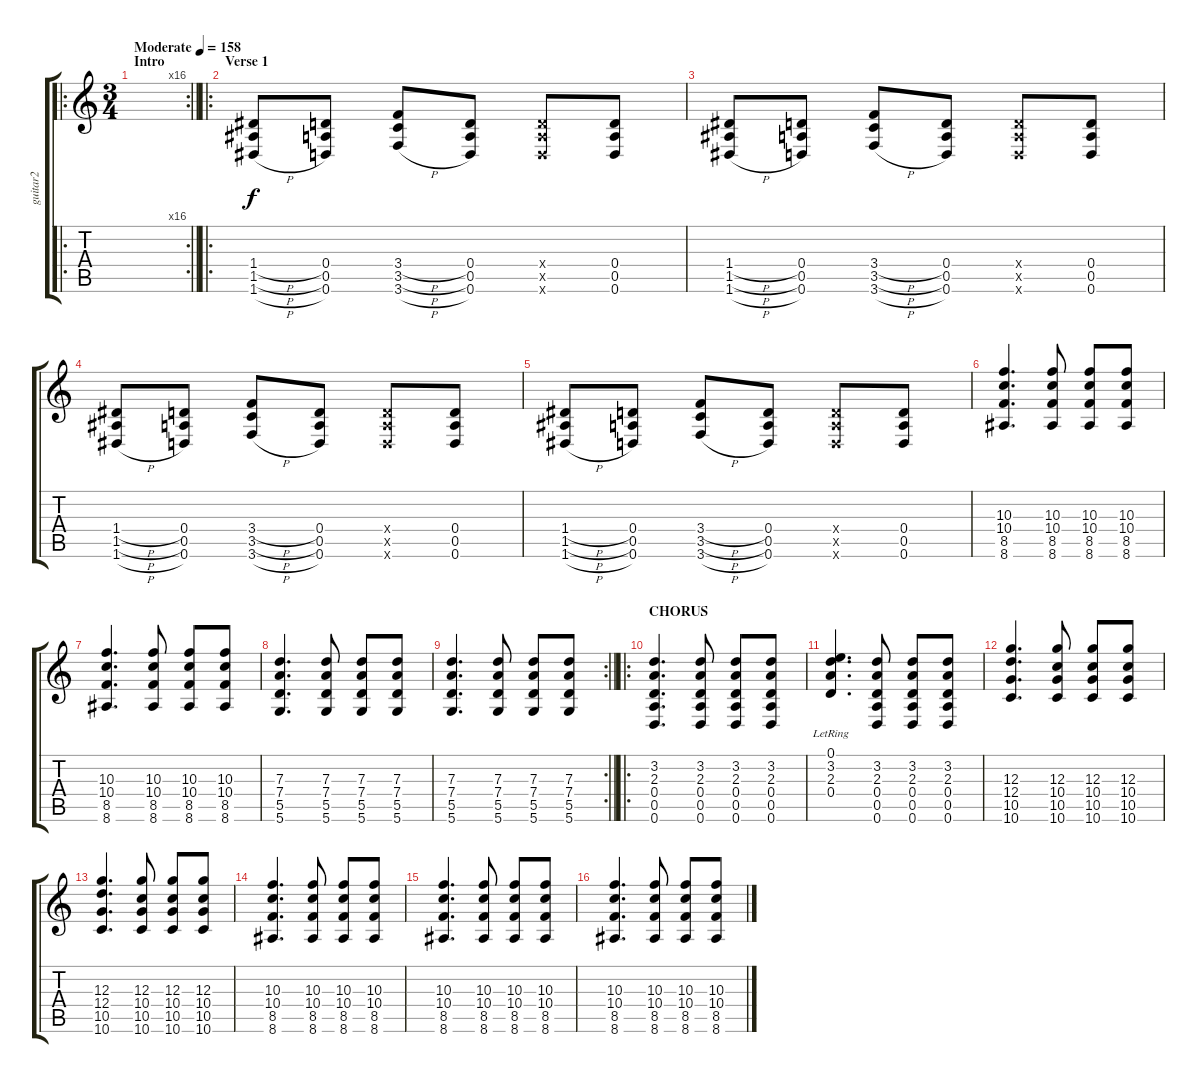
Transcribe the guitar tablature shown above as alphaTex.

\track ("guitar2" "guitar2") {instrument distortionguitar}
\staff {score tabs}
\tuning (E4 B3 G3 D3 A2 D2) {hide}
\ro
\rc 16
\ts (3 4)
\section ("" "Intro")
\tempo (158 "Moderate")
\clef g2
\barLineRight lightlight
\ks c
|
\ro
\section ("" "Verse 1")
(1.4{h} 1.5{h} 1.6{h}).8 (0.4 0.5 0.6).8 (3.4{h} 3.5{h} 3.6{h}).8 (0.4 0.5 0.6).8 (0.4{x} 0.5{x} 0.6{x}).8 (0.4 0.5 0.6).8 |
(1.4{h} 1.5{h} 1.6{h}).8 (0.4 0.5 0.6).8 (3.4{h} 3.5{h} 3.6{h}).8 (0.4 0.5 0.6).8 (0.4{x} 0.5{x} 0.6{x}).8 (0.4 0.5 0.6).8 |
(1.4{h} 1.5{h} 1.6{h}).8 (0.4 0.5 0.6).8 (3.4{h} 3.5{h} 3.6{h}).8 (0.4 0.5 0.6).8 (0.4{x} 0.5{x} 0.6{x}).8 (0.4 0.5 0.6).8 |
(1.4{h} 1.5{h} 1.6{h}).8 (0.4 0.5 0.6).8 (3.4{h} 3.5{h} 3.6{h}).8 (0.4 0.5 0.6).8 (0.4{x} 0.5{x} 0.6{x}).8 (0.4 0.5 0.6).8 |
(10.3 10.4 8.5 8.6).4{d} (10.3 10.4 8.5 8.6).8 (10.3 10.4 8.5 8.6).8 (10.3 10.4 8.5 8.6).8 |
(10.3 10.4 8.5 8.6).4{d} (10.3 10.4 8.5 8.6).8 (10.3 10.4 8.5 8.6).8 (10.3 10.4 8.5 8.6).8 |
(7.3 7.4 5.5 5.6).4{d} (7.3 7.4 5.5 5.6).8 (7.3 7.4 5.5 5.6).8 (7.3 7.4 5.5 5.6).8 |
\rc 2
\barLineRight lightlight
(7.3 7.4 5.5 5.6).4{d} (7.3 7.4 5.5 5.6).8 (7.3 7.4 5.5 5.6).8 (7.3 7.4 5.5 5.6).8 |
\ro
\section ("" "CHORUS")
(3.2 2.3 0.4 0.5 0.6).4{d} (3.2 2.3 0.4 0.5 0.6).8 (3.2 2.3 0.4 0.5 0.6).8 (3.2 2.3 0.4 0.5 0.6).8 |
(0.1{lr} 3.2{lr} 2.3{lr} 0.4{lr}).4{d} (3.2 2.3 0.4 0.5 0.6).8 (3.2 2.3 0.4 0.5 0.6).8 (3.2 2.3 0.4 0.5 0.6).8 |
(12.3 12.4 10.5 10.6).4{d} (12.3 10.4 10.5 10.6).8 (12.3 10.4 10.5 10.6).8 (12.3 10.4 10.5 10.6).8 |
(12.3 12.4 10.5 10.6).4{d} (12.3 10.4 10.5 10.6).8 (12.3 10.4 10.5 10.6).8 (12.3 10.4 10.5 10.6).8 |
(10.3 10.4 8.5 8.6).4{d} (10.3 10.4 8.5 8.6).8 (10.3 10.4 8.5 8.6).8 (10.3 10.4 8.5 8.6).8 |
(10.3 10.4 8.5 8.6).4{d} (10.3 10.4 8.5 8.6).8 (10.3 10.4 8.5 8.6).8 (10.3 10.4 8.5 8.6).8 |
(10.3 10.4 8.5 8.6).4{d} (10.3 10.4 8.5 8.6).8 (10.3 10.4 8.5 8.6).8 (10.3 10.4 8.5 8.6).8
